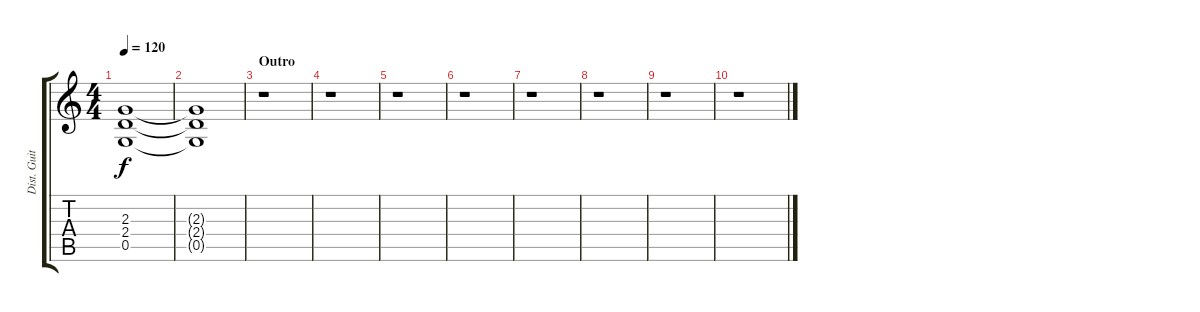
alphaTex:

\track ("Dist. Guitar" "Dist. Guit") {instrument distortionguitar}
\staff {score tabs}
\tuning (D4 A3 F3 C3 G2 C2) {hide}
\ts (4 4)
\tempo 120
\clef g2
\ks c
(2.3 2.4 0.5).1{dy f} |
(2.3{t} 2.4{t} 0.5{t}).1 |
\section ("" "Outro")
r.1 |
r.1 |
r.1 |
r.1 |
r.1 |
r.1 |
r.1 |
r.1
